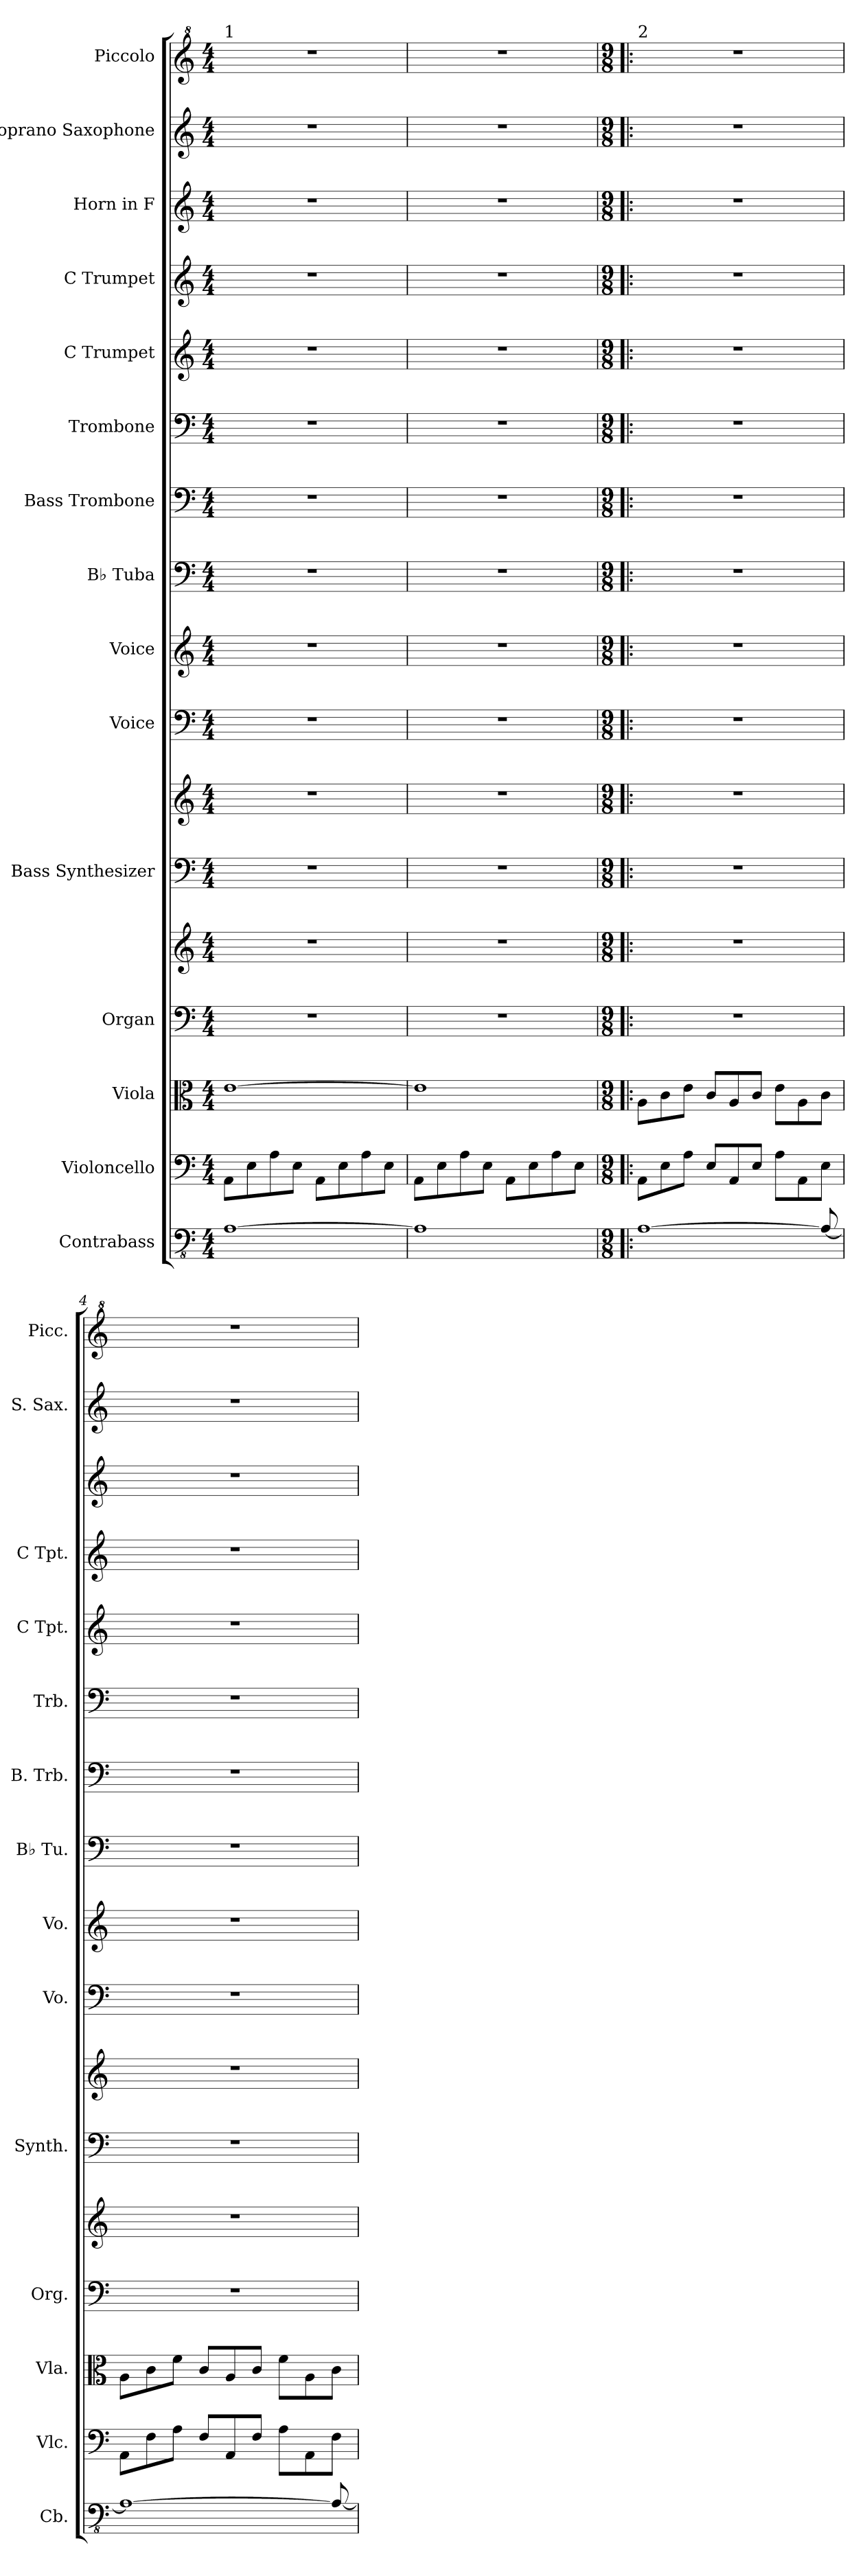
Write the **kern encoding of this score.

**kern	**kern	**kern	**kern	**kern	**kern	**kern	**kern	**kern	**kern	**kern	**kern	**kern	**kern	**kern	**kern	**kern
*part15	*part14	*part13	*part12	*part12	*part11	*part11	*part10	*part9	*part8	*part7	*part6	*part5	*part4	*part3	*part2	*part1
*staff17	*staff16	*staff15	*staff14	*staff13	*staff12	*staff11	*staff10	*staff9	*staff8	*staff7	*staff6	*staff5	*staff4	*staff3	*staff2	*staff1
*I"Contrabass	*I"Violoncello	*I"Viola	*I"Organ	*	*I"Bass Synthesizer	*	*I"Voice	*I"Voice	*I"B♭ Tuba	*I"Bass Trombone	*I"Trombone	*I"C Trumpet	*I"C Trumpet	*I"Horn in F	*I"Soprano Saxophone	*I"Piccolo
*I'Cb.	*I'Vlc.	*I'Vla.	*I'Org.	*	*I'Synth.	*	*I'Vo.	*I'Vo.	*I'B♭ Tu.	*I'B. Trb.	*I'Trb.	*I'C Tpt.	*I'C Tpt.	*	*I'S. Sax.	*I'Picc.
*clefFv4	*clefF4	*clefC3	*clefF4	*clefG2	*clefF4	*clefG2	*clefF4	*clefG2	*clefF4	*clefF4	*clefF4	*clefG2	*clefG2	*clefG2	*clefG2	*clefG^2
*ITrd7c12	*	*	*	*	*	*	*	*	*	*	*	*	*	*ITrd4c7	*ITrd1c2	*ITrd-7c-12
*k[]	*k[]	*k[]	*k[]	*k[]	*k[]	*k[]	*k[]	*k[]	*k[]	*k[]	*k[]	*k[]	*k[]	*k[b-]	*k[b-e-]	*k[]
*M4/4	*M4/4	*M4/4	*M4/4	*M4/4	*M4/4	*M4/4	*M4/4	*M4/4	*M4/4	*M4/4	*M4/4	*M4/4	*M4/4	*M4/4	*M4/4	*M4/4
*MM100	*MM100	*MM100	*MM100	*MM100	*MM100	*MM100	*MM100	*MM100	*MM100	*MM100	*MM100	*MM100	*MM100	*MM100	*MM100	*MM100
=1	=1	=1	=1	=1	=1	=1	=1	=1	=1	=1	=1	=1	=1	=1	=1	=1
!	!	!	!	!	!	!	!	!	!	!	!	!	!	!	!	!LO:TX:t=1
[1AAA	8AA\L	[1e	1r	1r	1r	1r	1r	1r	1r	1r	1r	1r	1r	1r	1r	1r
.	8E\	.	.	.	.	.	.	.	.	.	.	.	.	.	.	.
.	8A\	.	.	.	.	.	.	.	.	.	.	.	.	.	.	.
.	8E\J	.	.	.	.	.	.	.	.	.	.	.	.	.	.	.
.	8AA\L	.	.	.	.	.	.	.	.	.	.	.	.	.	.	.
.	8E\	.	.	.	.	.	.	.	.	.	.	.	.	.	.	.
.	8A\	.	.	.	.	.	.	.	.	.	.	.	.	.	.	.
.	8E\J	.	.	.	.	.	.	.	.	.	.	.	.	.	.	.
=2	=2	=2	=2	=2	=2	=2	=2	=2	=2	=2	=2	=2	=2	=2	=2	=2
1AAA]	8AA\L	1e]	1r	1r	1r	1r	1r	1r	1r	1r	1r	1r	1r	1r	1r	1r
.	8E\	.	.	.	.	.	.	.	.	.	.	.	.	.	.	.
.	8A\	.	.	.	.	.	.	.	.	.	.	.	.	.	.	.
.	8E\J	.	.	.	.	.	.	.	.	.	.	.	.	.	.	.
.	8AA\L	.	.	.	.	.	.	.	.	.	.	.	.	.	.	.
.	8E\	.	.	.	.	.	.	.	.	.	.	.	.	.	.	.
.	8A\	.	.	.	.	.	.	.	.	.	.	.	.	.	.	.
.	8E\J	.	.	.	.	.	.	.	.	.	.	.	.	.	.	.
=3!|:	=3!|:	=3!|:	=3!|:	=3!|:	=3!|:	=3!|:	=3!|:	=3!|:	=3!|:	=3!|:	=3!|:	=3!|:	=3!|:	=3!|:	=3!|:	=3!|:
*M9/8	*M9/8	*M9/8	*M9/8	*M9/8	*M9/8	*M9/8	*M9/8	*M9/8	*M9/8	*M9/8	*M9/8	*M9/8	*M9/8	*M9/8	*M9/8	*M9/8
!	!	!	!	!	!	!	!	!	!	!	!	!	!	!	!	!LO:TX:t=2
[1AAA	8AA\L	8A\L	8%9r	8%9r	8%9r	8%9r	8%9r	8%9r	8%9r	8%9r	8%9r	8%9r	8%9r	8%9r	8%9r	8%9r
.	8E\	8c\	.	.	.	.	.	.	.	.	.	.	.	.	.	.
.	8A\J	8e\J	.	.	.	.	.	.	.	.	.	.	.	.	.	.
.	8E/L	8c/L	.	.	.	.	.	.	.	.	.	.	.	.	.	.
.	8AA/	8A/	.	.	.	.	.	.	.	.	.	.	.	.	.	.
.	8E/J	8c/J	.	.	.	.	.	.	.	.	.	.	.	.	.	.
.	8A\L	8e\L	.	.	.	.	.	.	.	.	.	.	.	.	.	.
.	8AA\	8A\	.	.	.	.	.	.	.	.	.	.	.	.	.	.
8AAA/_	8E\J	8c\J	.	.	.	.	.	.	.	.	.	.	.	.	.	.
=4	=4	=4	=4	=4	=4	=4	=4	=4	=4	=4	=4	=4	=4	=4	=4	=4
1AAA_	8AA\L	8A\L	8%9r	8%9r	8%9r	8%9r	8%9r	8%9r	8%9r	8%9r	8%9r	8%9r	8%9r	8%9r	8%9r	8%9r
.	8F\	8c\	.	.	.	.	.	.	.	.	.	.	.	.	.	.
.	8A\J	8f\J	.	.	.	.	.	.	.	.	.	.	.	.	.	.
.	8F/L	8c/L	.	.	.	.	.	.	.	.	.	.	.	.	.	.
.	8AA/	8A/	.	.	.	.	.	.	.	.	.	.	.	.	.	.
.	8F/J	8c/J	.	.	.	.	.	.	.	.	.	.	.	.	.	.
.	8A\L	8f\L	.	.	.	.	.	.	.	.	.	.	.	.	.	.
.	8AA\	8A\	.	.	.	.	.	.	.	.	.	.	.	.	.	.
8AAA/_	8F\J	8c\J	.	.	.	.	.	.	.	.	.	.	.	.	.	.
=	=	=	=	=	=	=	=	=	=	=	=	=	=	=	=	=
*-	*-	*-	*-	*-	*-	*-	*-	*-	*-	*-	*-	*-	*-	*-	*-	*-
